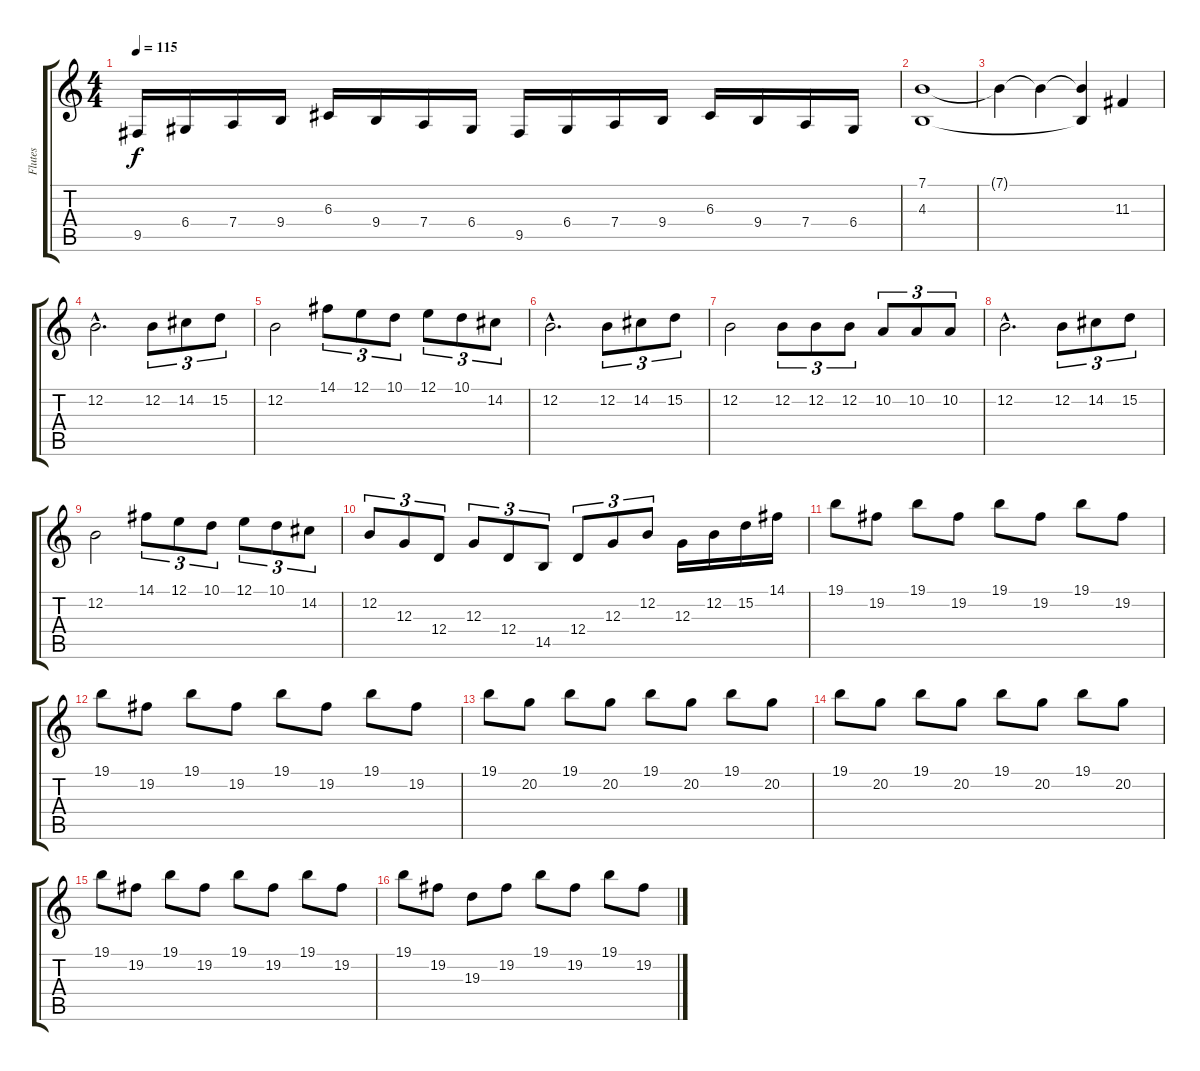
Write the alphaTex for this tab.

\track ("Flutes" "Flutes") {instrument flute}
\staff {score tabs}
\tuning (E4 B3 G3 D3 A2 E2) {hide}
\ts (4 4)
\tempo 115
\clef g2
\ks c
9.5.16{dy f} 6.4.16 7.4.16 9.4.16 6.3.16 9.4.16 7.4.16 6.4.16 9.5.16 6.4.16 7.4.16 9.4.16 6.3.16 9.4.16 7.4.16 6.4.16 |
(7.1 4.3).1 |
7.1{t}.4 7.1{t}.4 (7.1{t} 4.3{t}).4 11.3.4{volume 13} |
\section ("" "")
12.2{hac}.2{d} 12.2.8{tu (3 2)} 14.2.8{tu (3 2)} 15.2.8{tu (3 2)} |
12.2.2 14.1.8{tu (3 2)} 12.1.8{tu (3 2)} 10.1.8{tu (3 2)} 12.1.8{tu (3 2)} 10.1.8{tu (3 2)} 14.2.8{tu (3 2)} |
12.2{hac}.2{d} 12.2.8{tu (3 2)} 14.2.8{tu (3 2)} 15.2.8{tu (3 2)} |
12.2.2 12.2.8{tu (3 2)} 12.2.8{tu (3 2)} 12.2.8{tu (3 2)} 10.2.8{tu (3 2)} 10.2.8{tu (3 2)} 10.2.8{tu (3 2)} |
12.2{hac}.2{d} 12.2.8{tu (3 2)} 14.2.8{tu (3 2)} 15.2.8{tu (3 2)} |
12.2.2 14.1.8{tu (3 2)} 12.1.8{tu (3 2)} 10.1.8{tu (3 2)} 12.1.8{tu (3 2)} 10.1.8{tu (3 2)} 14.2.8{tu (3 2)} |
12.2.8{tu (3 2)} 12.3.8{tu (3 2)} 12.4.8{tu (3 2)} 12.3.8{tu (3 2)} 12.4.8{tu (3 2)} 14.5.8{tu (3 2)} 12.4.8{tu (3 2)} 12.3.8{tu (3 2)} 12.2.8{tu (3 2)} 12.3.16 12.2.16 15.2.16 14.1.16 |
\section ("" "")
19.1.8 19.2.8 19.1.8 19.2.8 19.1.8 19.2.8 19.1.8 19.2.8 |
19.1.8 19.2.8 19.1.8 19.2.8 19.1.8 19.2.8 19.1.8 19.2.8 |
19.1.8 20.2.8 19.1.8 20.2.8 19.1.8 20.2.8 19.1.8 20.2.8 |
19.1.8 20.2.8 19.1.8 20.2.8 19.1.8 20.2.8 19.1.8 20.2.8 |
19.1.8 19.2.8 19.1.8 19.2.8 19.1.8 19.2.8 19.1.8 19.2.8 |
19.1.8 19.2.8 19.3.8 19.2.8 19.1.8 19.2.8 19.1.8 19.2.8
